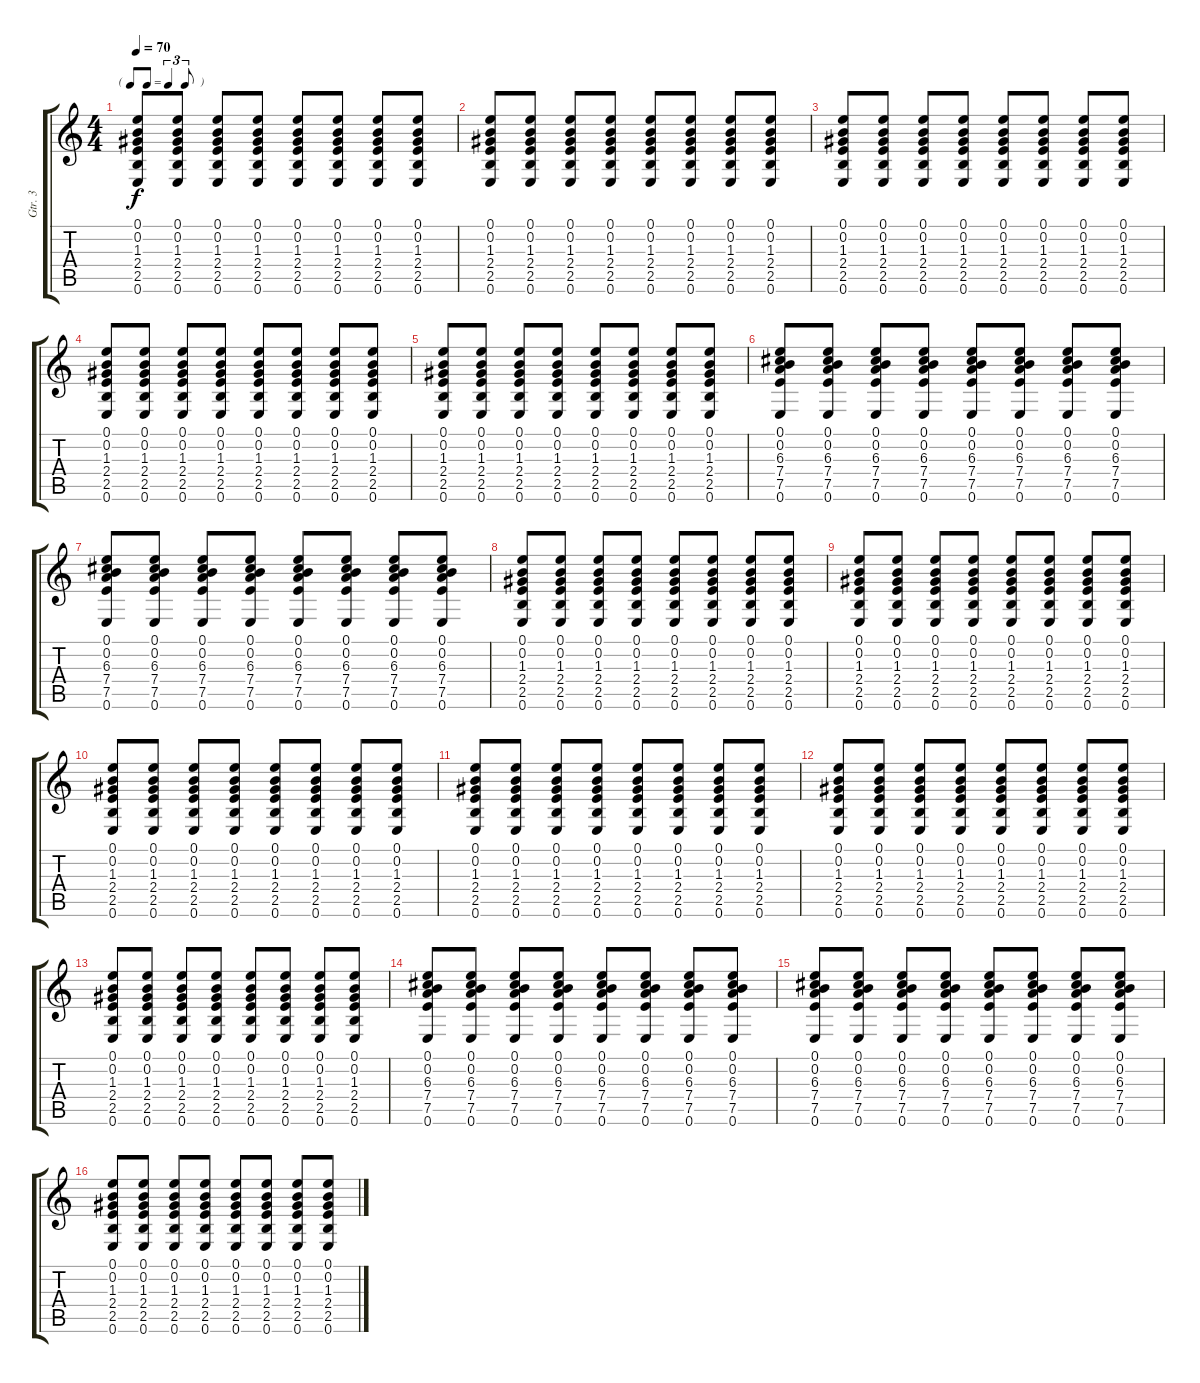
\track ("Gtr. 3" "Gtr. 3") {instrument acousticguitarnylon}
\staff {score tabs}
\tuning (E4 B3 G3 D3 A2 E2) {hide}
\ts (4 4)
\tf triplet8th
\tempo 70
\clef g2
\ks c
(0.1 0.2 1.3 2.4 2.5 0.6).8{dy f} (0.1 0.2 1.3 2.4 2.5 0.6).8 (0.1 0.2 1.3 2.4 2.5 0.6).8 (0.1 0.2 1.3 2.4 2.5 0.6).8 (0.1 0.2 1.3 2.4 2.5 0.6).8 (0.1 0.2 1.3 2.4 2.5 0.6).8 (0.1 0.2 1.3 2.4 2.5 0.6).8 (0.1 0.2 1.3 2.4 2.5 0.6).8 |
(0.1 0.2 1.3 2.4 2.5 0.6).8 (0.1 0.2 1.3 2.4 2.5 0.6).8 (0.1 0.2 1.3 2.4 2.5 0.6).8 (0.1 0.2 1.3 2.4 2.5 0.6).8 (0.1 0.2 1.3 2.4 2.5 0.6).8 (0.1 0.2 1.3 2.4 2.5 0.6).8 (0.1 0.2 1.3 2.4 2.5 0.6).8 (0.1 0.2 1.3 2.4 2.5 0.6).8 |
(0.1 0.2 1.3 2.4 2.5 0.6).8 (0.1 0.2 1.3 2.4 2.5 0.6).8 (0.1 0.2 1.3 2.4 2.5 0.6).8 (0.1 0.2 1.3 2.4 2.5 0.6).8 (0.1 0.2 1.3 2.4 2.5 0.6).8 (0.1 0.2 1.3 2.4 2.5 0.6).8 (0.1 0.2 1.3 2.4 2.5 0.6).8 (0.1 0.2 1.3 2.4 2.5 0.6).8 |
(0.1 0.2 1.3 2.4 2.5 0.6).8 (0.1 0.2 1.3 2.4 2.5 0.6).8 (0.1 0.2 1.3 2.4 2.5 0.6).8 (0.1 0.2 1.3 2.4 2.5 0.6).8 (0.1 0.2 1.3 2.4 2.5 0.6).8 (0.1 0.2 1.3 2.4 2.5 0.6).8 (0.1 0.2 1.3 2.4 2.5 0.6).8 (0.1 0.2 1.3 2.4 2.5 0.6).8 |
(0.1 0.2 1.3 2.4 2.5 0.6).8 (0.1 0.2 1.3 2.4 2.5 0.6).8 (0.1 0.2 1.3 2.4 2.5 0.6).8 (0.1 0.2 1.3 2.4 2.5 0.6).8 (0.1 0.2 1.3 2.4 2.5 0.6).8 (0.1 0.2 1.3 2.4 2.5 0.6).8 (0.1 0.2 1.3 2.4 2.5 0.6).8 (0.1 0.2 1.3 2.4 2.5 0.6).8 |
(0.1 0.2 6.3 7.4 7.5 0.6).8 (0.1 0.2 6.3 7.4 7.5 0.6).8 (0.1 0.2 6.3 7.4 7.5 0.6).8 (0.1 0.2 6.3 7.4 7.5 0.6).8 (0.1 0.2 6.3 7.4 7.5 0.6).8 (0.1 0.2 6.3 7.4 7.5 0.6).8 (0.1 0.2 6.3 7.4 7.5 0.6).8 (0.1 0.2 6.3 7.4 7.5 0.6).8 |
(0.1 0.2 6.3 7.4 7.5 0.6).8 (0.1 0.2 6.3 7.4 7.5 0.6).8 (0.1 0.2 6.3 7.4 7.5 0.6).8 (0.1 0.2 6.3 7.4 7.5 0.6).8 (0.1 0.2 6.3 7.4 7.5 0.6).8 (0.1 0.2 6.3 7.4 7.5 0.6).8 (0.1 0.2 6.3 7.4 7.5 0.6).8 (0.1 0.2 6.3 7.4 7.5 0.6).8 |
(0.1 0.2 1.3 2.4 2.5 0.6).8 (0.1 0.2 1.3 2.4 2.5 0.6).8 (0.1 0.2 1.3 2.4 2.5 0.6).8 (0.1 0.2 1.3 2.4 2.5 0.6).8 (0.1 0.2 1.3 2.4 2.5 0.6).8 (0.1 0.2 1.3 2.4 2.5 0.6).8 (0.1 0.2 1.3 2.4 2.5 0.6).8 (0.1 0.2 1.3 2.4 2.5 0.6).8 |
(0.1 0.2 1.3 2.4 2.5 0.6).8 (0.1 0.2 1.3 2.4 2.5 0.6).8 (0.1 0.2 1.3 2.4 2.5 0.6).8 (0.1 0.2 1.3 2.4 2.5 0.6).8 (0.1 0.2 1.3 2.4 2.5 0.6).8 (0.1 0.2 1.3 2.4 2.5 0.6).8 (0.1 0.2 1.3 2.4 2.5 0.6).8 (0.1 0.2 1.3 2.4 2.5 0.6).8 |
(0.1 0.2 1.3 2.4 2.5 0.6).8 (0.1 0.2 1.3 2.4 2.5 0.6).8 (0.1 0.2 1.3 2.4 2.5 0.6).8 (0.1 0.2 1.3 2.4 2.5 0.6).8 (0.1 0.2 1.3 2.4 2.5 0.6).8 (0.1 0.2 1.3 2.4 2.5 0.6).8 (0.1 0.2 1.3 2.4 2.5 0.6).8 (0.1 0.2 1.3 2.4 2.5 0.6).8 |
(0.1 0.2 1.3 2.4 2.5 0.6).8 (0.1 0.2 1.3 2.4 2.5 0.6).8 (0.1 0.2 1.3 2.4 2.5 0.6).8 (0.1 0.2 1.3 2.4 2.5 0.6).8 (0.1 0.2 1.3 2.4 2.5 0.6).8 (0.1 0.2 1.3 2.4 2.5 0.6).8 (0.1 0.2 1.3 2.4 2.5 0.6).8 (0.1 0.2 1.3 2.4 2.5 0.6).8 |
(0.1 0.2 1.3 2.4 2.5 0.6).8 (0.1 0.2 1.3 2.4 2.5 0.6).8 (0.1 0.2 1.3 2.4 2.5 0.6).8 (0.1 0.2 1.3 2.4 2.5 0.6).8 (0.1 0.2 1.3 2.4 2.5 0.6).8 (0.1 0.2 1.3 2.4 2.5 0.6).8 (0.1 0.2 1.3 2.4 2.5 0.6).8 (0.1 0.2 1.3 2.4 2.5 0.6).8 |
(0.1 0.2 1.3 2.4 2.5 0.6).8 (0.1 0.2 1.3 2.4 2.5 0.6).8 (0.1 0.2 1.3 2.4 2.5 0.6).8 (0.1 0.2 1.3 2.4 2.5 0.6).8 (0.1 0.2 1.3 2.4 2.5 0.6).8 (0.1 0.2 1.3 2.4 2.5 0.6).8 (0.1 0.2 1.3 2.4 2.5 0.6).8 (0.1 0.2 1.3 2.4 2.5 0.6).8 |
(0.1 0.2 6.3 7.4 7.5 0.6).8 (0.1 0.2 6.3 7.4 7.5 0.6).8 (0.1 0.2 6.3 7.4 7.5 0.6).8 (0.1 0.2 6.3 7.4 7.5 0.6).8 (0.1 0.2 6.3 7.4 7.5 0.6).8 (0.1 0.2 6.3 7.4 7.5 0.6).8 (0.1 0.2 6.3 7.4 7.5 0.6).8 (0.1 0.2 6.3 7.4 7.5 0.6).8 |
(0.1 0.2 6.3 7.4 7.5 0.6).8 (0.1 0.2 6.3 7.4 7.5 0.6).8 (0.1 0.2 6.3 7.4 7.5 0.6).8 (0.1 0.2 6.3 7.4 7.5 0.6).8 (0.1 0.2 6.3 7.4 7.5 0.6).8 (0.1 0.2 6.3 7.4 7.5 0.6).8 (0.1 0.2 6.3 7.4 7.5 0.6).8 (0.1 0.2 6.3 7.4 7.5 0.6).8 |
(0.1 0.2 1.3 2.4 2.5 0.6).8 (0.1 0.2 1.3 2.4 2.5 0.6).8 (0.1 0.2 1.3 2.4 2.5 0.6).8 (0.1 0.2 1.3 2.4 2.5 0.6).8 (0.1 0.2 1.3 2.4 2.5 0.6).8 (0.1 0.2 1.3 2.4 2.5 0.6).8 (0.1 0.2 1.3 2.4 2.5 0.6).8 (0.1 0.2 1.3 2.4 2.5 0.6).8
